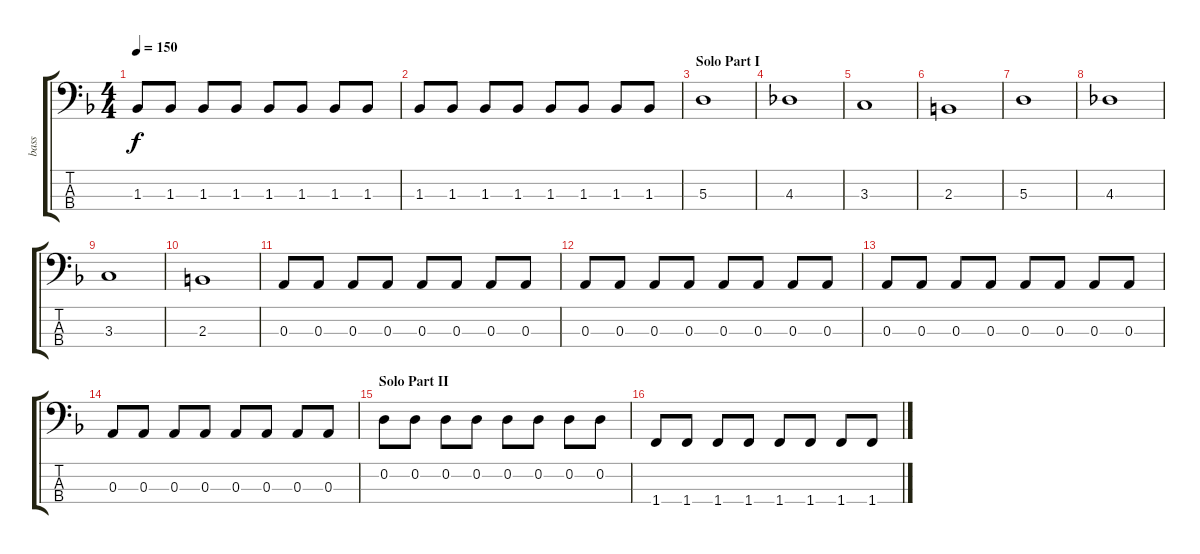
\track ("bass" "bass") {instrument slapbass2}
\staff {score tabs}
\tuning (G2 D2 A1 E1) {hide}
\ts (4 4)
\tempo 150
\clef f4
\ks dminor
1.3.8{dy f} 1.3.8 1.3.8 1.3.8 1.3.8 1.3.8 1.3.8 1.3.8 |
1.3.8 1.3.8 1.3.8 1.3.8 1.3.8 1.3.8 1.3.8 1.3.8 |
\section ("" "Solo Part I")
5.3.1 |
4.3.1 |
3.3.1 |
2.3.1 |
5.3.1 |
4.3.1 |
3.3.1 |
2.3.1 |
0.3.8 0.3.8 0.3.8 0.3.8 0.3.8 0.3.8 0.3.8 0.3.8 |
0.3.8 0.3.8 0.3.8 0.3.8 0.3.8 0.3.8 0.3.8 0.3.8 |
0.3.8 0.3.8 0.3.8 0.3.8 0.3.8 0.3.8 0.3.8 0.3.8 |
0.3.8 0.3.8 0.3.8 0.3.8 0.3.8 0.3.8 0.3.8 0.3.8 |
\section ("" "Solo Part II")
0.2.8 0.2.8 0.2.8 0.2.8 0.2.8 0.2.8 0.2.8 0.2.8 |
1.4.8 1.4.8 1.4.8 1.4.8 1.4.8 1.4.8 1.4.8 1.4.8
